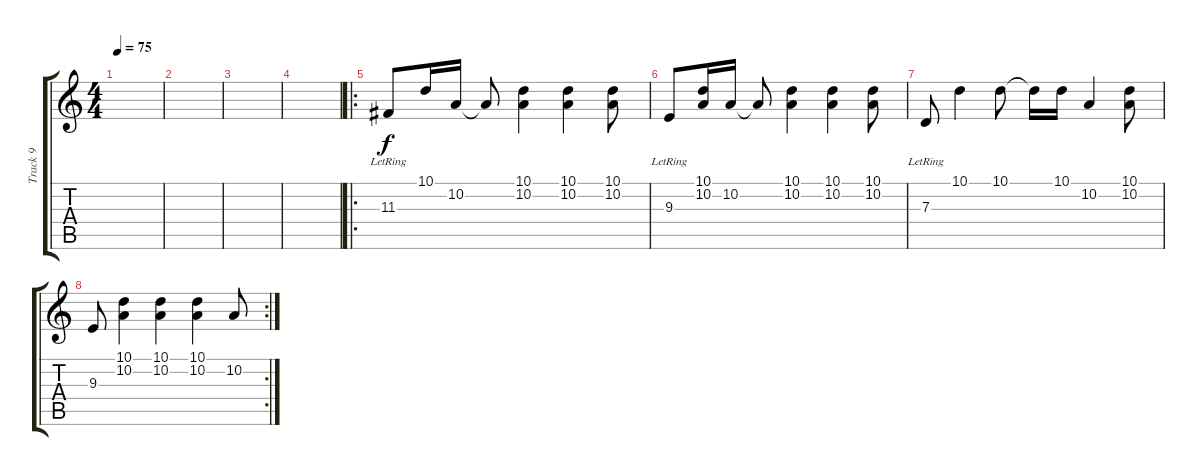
\track ("Track 9" "Track 9") {instrument acousticgrandpiano}
\staff {score tabs}
\tuning (E4 B3 G3 D3 A2 E2) {hide}
\ts (4 4)
\tempo 75
\clef g2
\ks c
|
|
|
|
\ro
11.3{lr}.8 10.1.16 10.2.16 10.2{t}.8 (10.1 10.2).4 (10.1 10.2).4 (10.1 10.2).8 |
9.3{lr}.8 (10.1 10.2).16 10.2.16 10.2{t}.8 (10.1 10.2).4 (10.1 10.2).4 (10.1 10.2).8 |
7.3{lr}.8 10.1.4 10.1.8 10.1{t}.16 10.1.16 10.2.4 (10.1 10.2).8 |
\rc 2
9.3.8 (10.1 10.2).4 (10.1 10.2).4 (10.1 10.2).4 10.2.8
